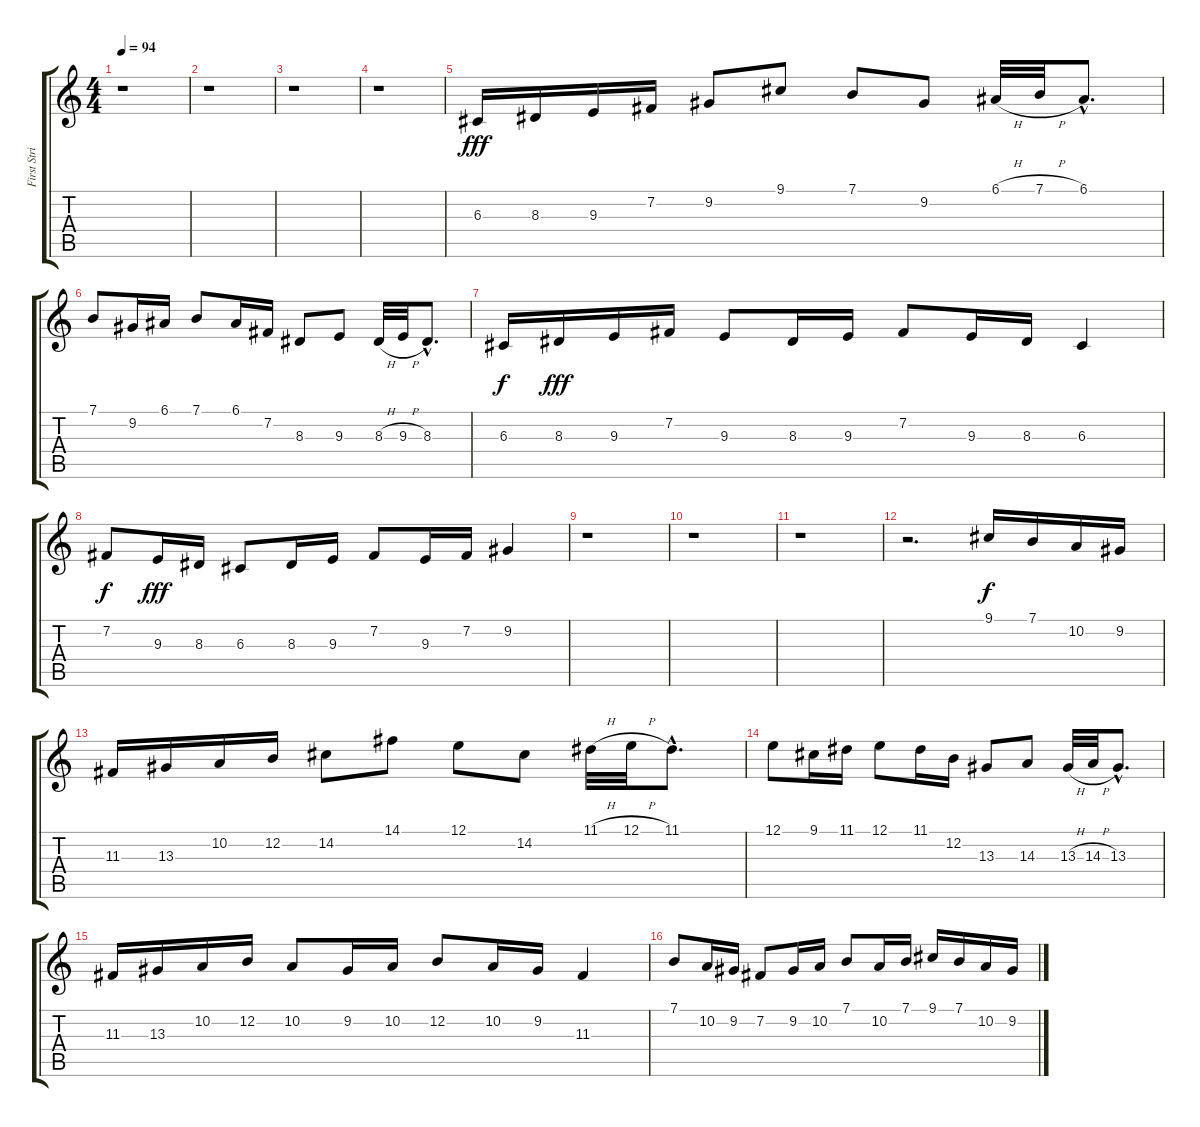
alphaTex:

\track ("First Strings " "First Stri") {instrument stringensemble1}
\staff {score tabs}
\tuning (E4 B3 G3 D3 A2 E2) {hide}
\ts (4 4)
\section ("" "")
\tempo 94
\clef g2
\ks c
r.1{dy fff instrument stringensemble1} |
r.1 |
r.1 |
r.1 |
6.3.16 8.3.16 9.3.16 7.2.16 9.2.8 9.1.8 7.1.8 9.2.8 6.1{h}.32 7.1{h}.32 6.1{hac}.8{d} |
7.1.8 9.2.16 6.1.16 7.1.8 6.1.16 7.2.16 8.3.8 9.3.8 8.3{h}.32 9.3{h}.32 8.3{hac}.8{d} |
6.3.16{dy f} 8.3.16{dy fff} 9.3.16 7.2.16 9.3.8 8.3.16 9.3.16 7.2.8 9.3.16 8.3.16 6.3.4 |
7.2.8{dy f} 9.3.16{dy fff} 8.3.16 6.3.8 8.3.16 9.3.16 7.2.8 9.3.16 7.2.16 9.2.4 |
r.1 |
r.1 |
r.1 |
r.2{d} 9.1.16{dy f} 7.1.16 10.2.16 9.2.16 |
11.3.16 13.3.16 10.2.16 12.2.16 14.2.8 14.1.8 12.1.8 14.2.8 11.1{h}.32 12.1{h}.32 11.1{hac}.8{d} |
12.1.8 9.1.16 11.1.16 12.1.8 11.1.16 12.2.16 13.3.8 14.3.8 13.3{h}.32 14.3{h}.32 13.3{hac}.8{d} |
11.3.16 13.3.16 10.2.16 12.2.16 10.2.8 9.2.16 10.2.16 12.2.8 10.2.16 9.2.16 11.3.4 |
7.1.8 10.2.16 9.2.16 7.2.8 9.2.16 10.2.16 7.1.8 10.2.16 7.1.16 9.1.16 7.1.16 10.2.16 9.2.16
